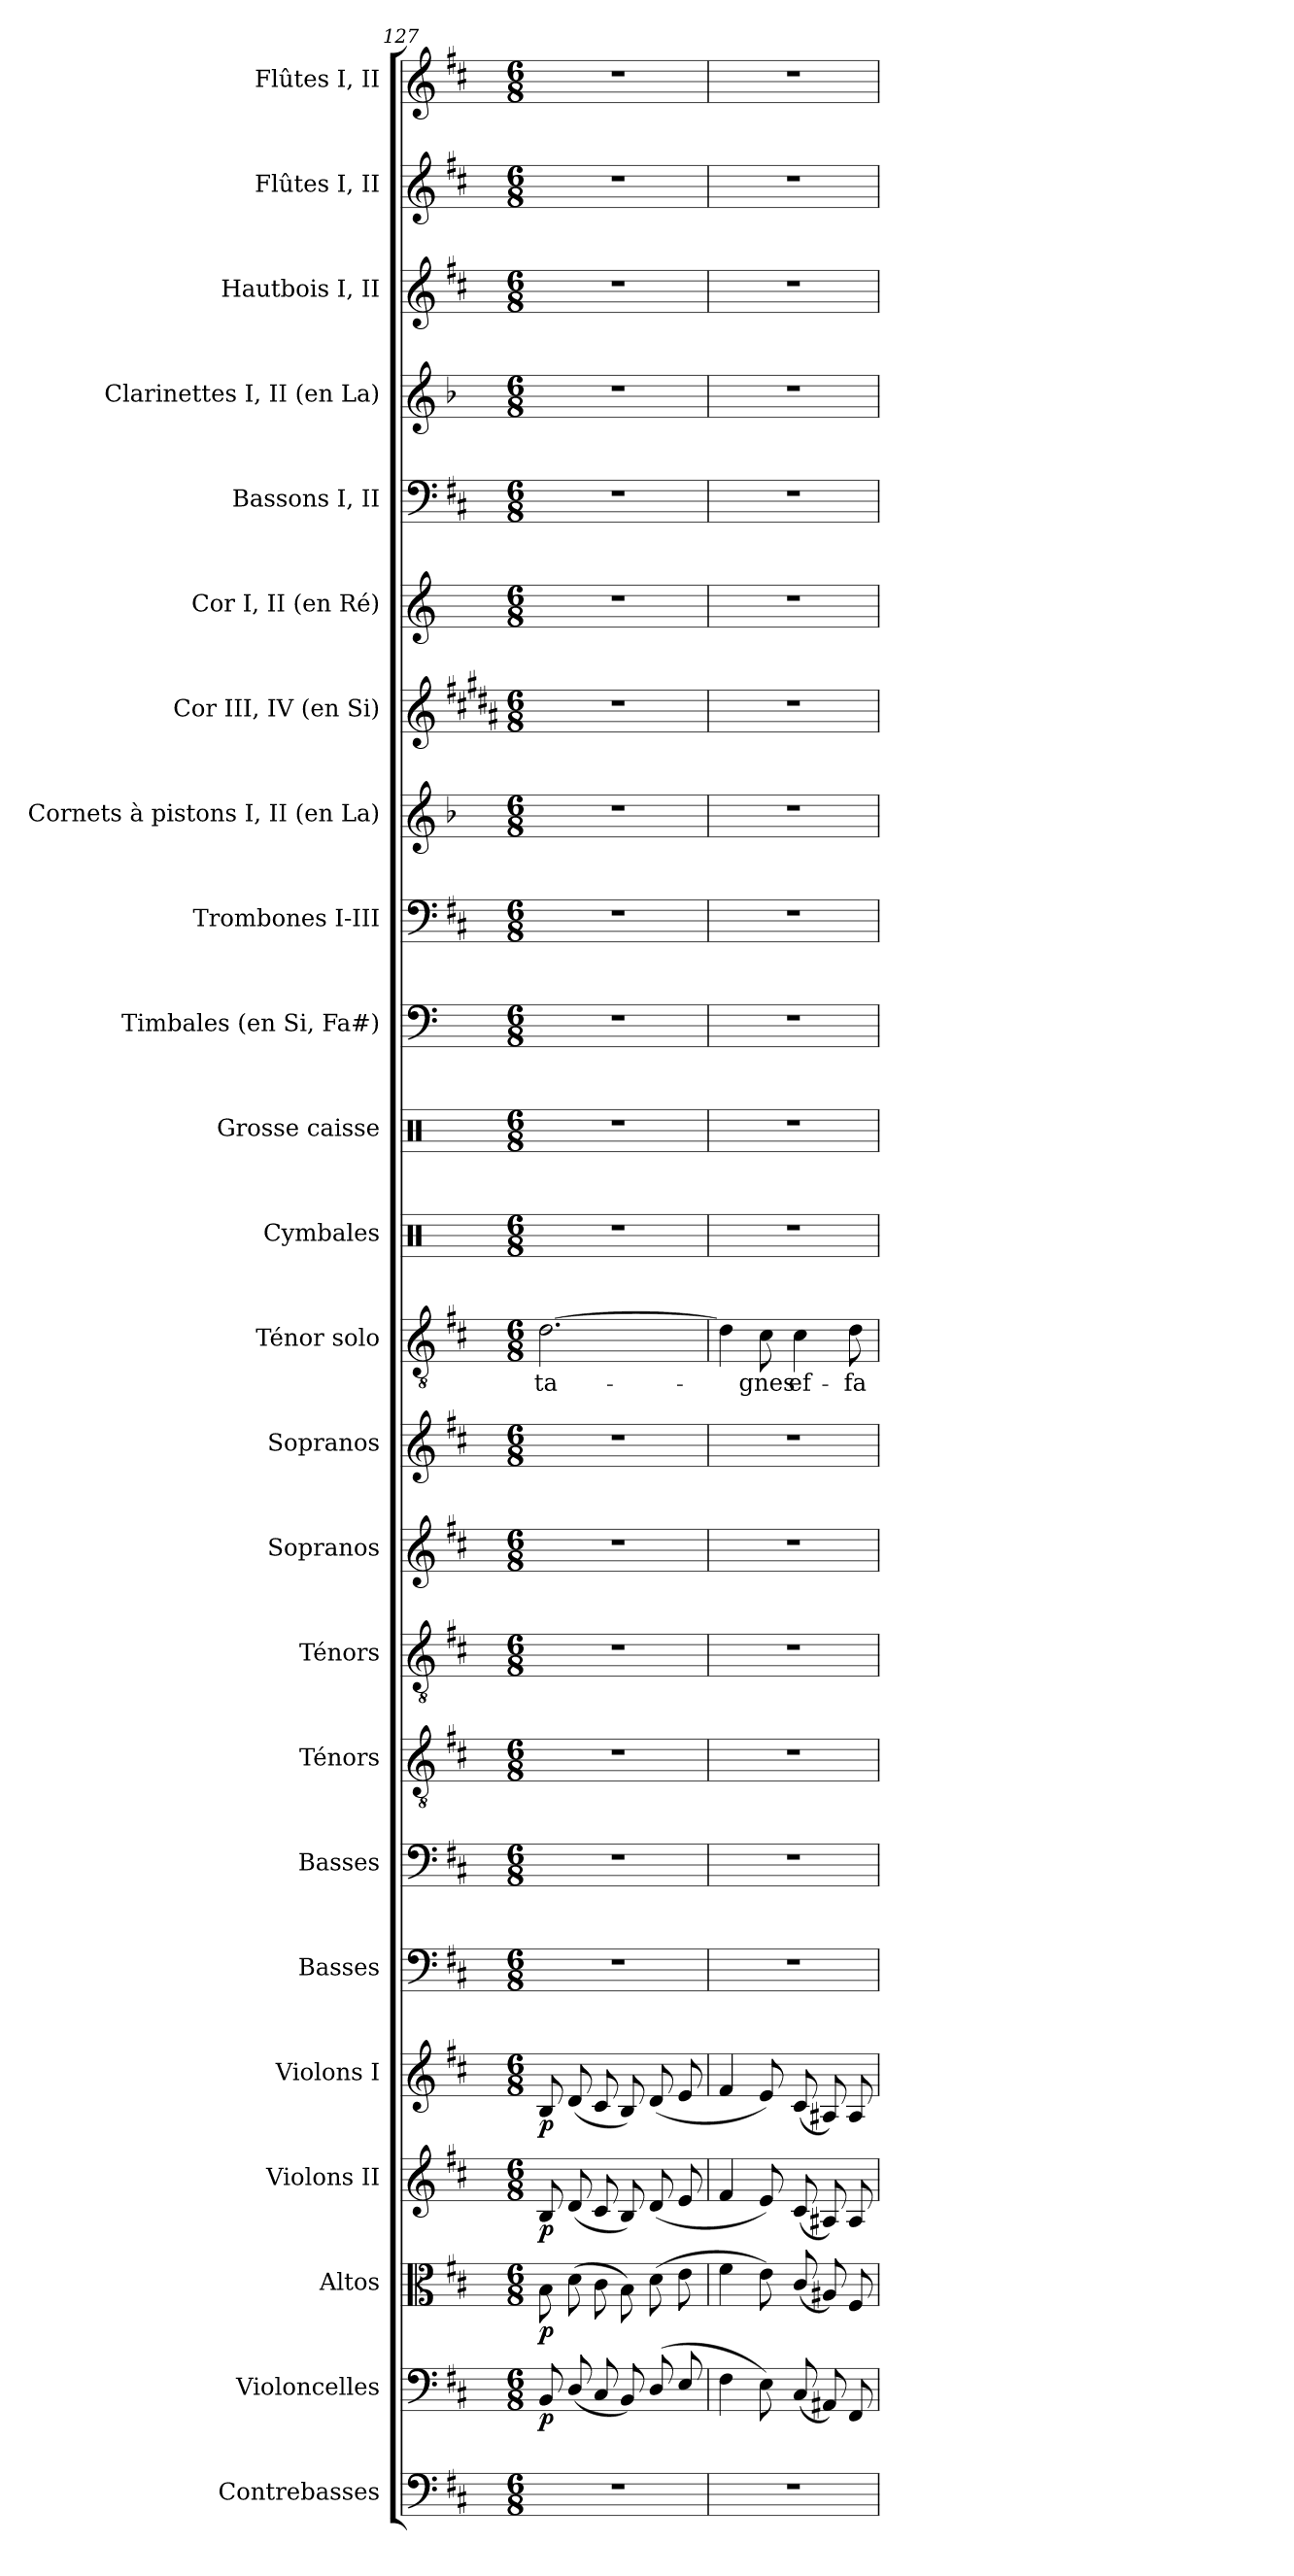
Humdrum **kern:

**kern	**kern	**dynam	**kern	**dynam	**kern	**dynam	**kern	**dynam	**kern	**kern	**kern	**kern	**kern	**kern	**kern	**text	**kern	**kern	**kern	**kern	**kern	**kern	**kern	**kern	**kern	**kern	**kern	**kern
*part24	*part23	*part23	*part22	*part22	*part21	*part21	*part20	*part20	*part19	*part18	*part17	*part16	*part15	*part14	*part13	*part13	*part12	*part11	*part10	*part9	*part8	*part7	*part6	*part5	*part4	*part3	*part2	*part1
*staff24	*staff23	*staff23	*staff22	*staff22	*staff21	*staff21	*staff20	*staff20	*staff19	*staff18	*staff17	*staff16	*staff15	*staff14	*staff13	*staff13	*staff12	*staff11	*staff10	*staff9	*staff8	*staff7	*staff6	*staff5	*staff4	*staff3	*staff2	*staff1
*I"Contrebasses	*I"Violoncelles	*	*I"Altos	*	*I"Violons II	*	*I"Violons I	*	*I"Basses	*I"Basses	*I"Ténors	*I"Ténors	*I"Sopranos	*I"Sopranos	*I"Ténor solo	*	*I"Cymbales	*I"Grosse caisse	*I"Timbales (en Si, Fa#)	*I"Trombones I-III	*I"Cornets à pistons I, II (en La)	*I"Cor III, IV (en Si)	*I"Cor I, II (en Ré)	*I"Bassons I, II	*I"Clarinettes I, II (en La)	*I"Hautbois I, II	*I"Flûtes I, II	*I"Flûtes I, II
*I'Cb.	*I'Vlles	*	*I'Altos	*	*I'Vns II	*	*I'Vns I	*	*I'Basses	*I'Basses	*I'Tén.	*I'Tén.	*I'Sopr.	*I'Sopr.	*I'Tén. solo	*	*I'Cym.	*I'G. c.	*I'Timb.	*I'Trb.	*I'C.à p. (La)	*I'Cor (Si)	*I'Cor (Ré)	*I'Bns	*I'Cl. (La)	*I'Hb.	*I'Fl.	*I'Fl.
*clefF4	*clefF4	*	*clefC3	*	*clefG2	*	*clefG2	*	*clefF4	*clefF4	*clefGv2	*clefGv2	*clefG2	*clefG2	*clefGv2	*	*clefX	*clefX	*clefF4	*clefF4	*clefG2	*clefG2	*clefG2	*clefF4	*clefG2	*clefG2	*clefG2	*clefG2
*ITrd7c12	*	*	*	*	*	*	*	*	*	*	*ITrd7c12	*ITrd7c12	*	*	*ITrd7c12	*	*	*	*	*	*ITrd2c3	*ITrd8c13	*ITrd6c10	*	*ITrd2c3	*	*	*
*k[f#c#]	*k[f#c#]	*	*k[f#c#]	*	*k[f#c#]	*	*k[f#c#]	*	*k[f#c#]	*k[f#c#]	*k[f#c#]	*k[f#c#]	*k[f#c#]	*k[f#c#]	*k[f#c#]	*	*k[]	*k[]	*k[]	*k[f#c#]	*k[f#c#]	*k[f#c#g#d#a#]	*k[f#c#]	*k[f#c#]	*k[f#c#]	*k[f#c#]	*k[f#c#]	*k[f#c#]
*D:	*D:	*	*D:	*	*D:	*	*D:	*	*D:	*D:	*D:	*D:	*D:	*D:	*D:	*	*C:	*C:	*C:	*D:	*D:	*B:	*D:	*D:	*D:	*D:	*D:	*D:
*M6/8	*M6/8	*	*M6/8	*	*M6/8	*	*M6/8	*	*M6/8	*M6/8	*M6/8	*M6/8	*M6/8	*M6/8	*M6/8	*	*M6/8	*M6/8	*M6/8	*M6/8	*M6/8	*M6/8	*M6/8	*M6/8	*M6/8	*M6/8	*M6/8	*M6/8
=127	=127	=127	=127	=127	=127	=127	=127	=127	=127	=127	=127	=127	=127	=127	=127	=127	=127	=127	=127	=127	=127	=127	=127	=127	=127	=127	=127	=127
!LO:N:vis=1	!	!	!	!	!	!	!	!	!LO:N:vis=1	!LO:N:vis=1	!LO:N:vis=1	!LO:N:vis=1	!LO:N:vis=1	!LO:N:vis=1	!	!	!	!	!	!	!	!	!	!	!	!	!	!
!	!	!	!	!	!	!	!	!	!	!	!	!	!	!	!	!LO:LY:b:color=#000000	!LO:N:vis=1	!LO:N:vis=1	!LO:N:vis=1	!LO:N:vis=1	!LO:N:vis=1	!LO:N:vis=1	!LO:N:vis=1	!LO:N:vis=1	!LO:N:vis=1	!LO:N:vis=1	!LO:N:vis=1	!LO:N:vis=1
2.r	8BBi/	p	8Bi\	p	8Bi/	p	8Bi/	p	2.r	2.r	2.r	2.r	2.r	2.r	[>2.Di\	-ta-	2.r	2.r	2.r	2.r	2.r	2.r	2.r	2.r	2.r	2.r	2.r	2.r
.	(8Di/	.	(8di\	.	(8di/	.	(8di/	.	.	.	.	.	.	.	.	.	.	.	.	.	.	.	.	.	.	.	.	.
.	8C#i/	.	8c#i\	.	8c#i/	.	8c#i/	.	.	.	.	.	.	.	.	.	.	.	.	.	.	.	.	.	.	.	.	.
.	8BBi/)	.	8Bi\)	.	8Bi/)	.	8Bi/)	.	.	.	.	.	.	.	.	.	.	.	.	.	.	.	.	.	.	.	.	.
.	(8Di/	.	(8di\	.	(8di/	.	(8di/	.	.	.	.	.	.	.	.	.	.	.	.	.	.	.	.	.	.	.	.	.
.	8Ei/	.	8ei\	.	8ei/	.	8ei/	.	.	.	.	.	.	.	.	.	.	.	.	.	.	.	.	.	.	.	.	.
=128	=128	=128	=128	=128	=128	=128	=128	=128	=128	=128	=128	=128	=128	=128	=128	=128	=128	=128	=128	=128	=128	=128	=128	=128	=128	=128	=128	=128
!LO:N:vis=1	!	!	!	!	!	!	!	!	!LO:N:vis=1	!LO:N:vis=1	!LO:N:vis=1	!LO:N:vis=1	!LO:N:vis=1	!LO:N:vis=1	!	!	!LO:N:vis=1	!LO:N:vis=1	!LO:N:vis=1	!LO:N:vis=1	!LO:N:vis=1	!LO:N:vis=1	!LO:N:vis=1	!LO:N:vis=1	!LO:N:vis=1	!LO:N:vis=1	!LO:N:vis=1	!LO:N:vis=1
2.r	4F#i\	.	4f#i\	.	4f#i/	.	4f#i/	.	2.r	2.r	2.r	2.r	2.r	2.r	4Di\]	.	2.r	2.r	2.r	2.r	2.r	2.r	2.r	2.r	2.r	2.r	2.r	2.r
!	!	!	!	!	!	!	!	!	!	!	!	!	!	!	!	!LO:LY:b:color=#000000	!	!	!	!	!	!	!	!	!	!	!	!
.	8Ei\)	.	8ei\)	.	8ei/)	.	8ei/)	.	.	.	.	.	.	.	8C#i\	-gnes	.	.	.	.	.	.	.	.	.	.	.	.
!	!	!	!	!	!	!	!	!	!	!	!	!	!	!	!	!LO:LY:b:color=#000000	!	!	!	!	!	!	!	!	!	!	!	!
.	(8C#i/	.	(8c#i/	.	(8c#i/	.	(8c#i/	.	.	.	.	.	.	.	4C#i\	ef-	.	.	.	.	.	.	.	.	.	.	.	.
.	8AA#Xi/)	.	8A#Xi/)	.	8A#Xi/)	.	8A#Xi/)	.	.	.	.	.	.	.	.	.	.	.	.	.	.	.	.	.	.	.	.	.
!	!	!	!	!	!	!	!	!	!	!	!	!	!	!	!	!LO:LY:b:color=#000000	!	!	!	!	!	!	!	!	!	!	!	!
.	8FF#i/	.	8F#i/	.	8A#i/	.	8A#i/	.	.	.	.	.	.	.	8Di\	-fa-	.	.	.	.	.	.	.	.	.	.	.	.
=	=	=	=	=	=	=	=	=	=	=	=	=	=	=	=	=	=	=	=	=	=	=	=	=	=	=	=	=
*-	*-	*-	*-	*-	*-	*-	*-	*-	*-	*-	*-	*-	*-	*-	*-	*-	*-	*-	*-	*-	*-	*-	*-	*-	*-	*-	*-	*-
